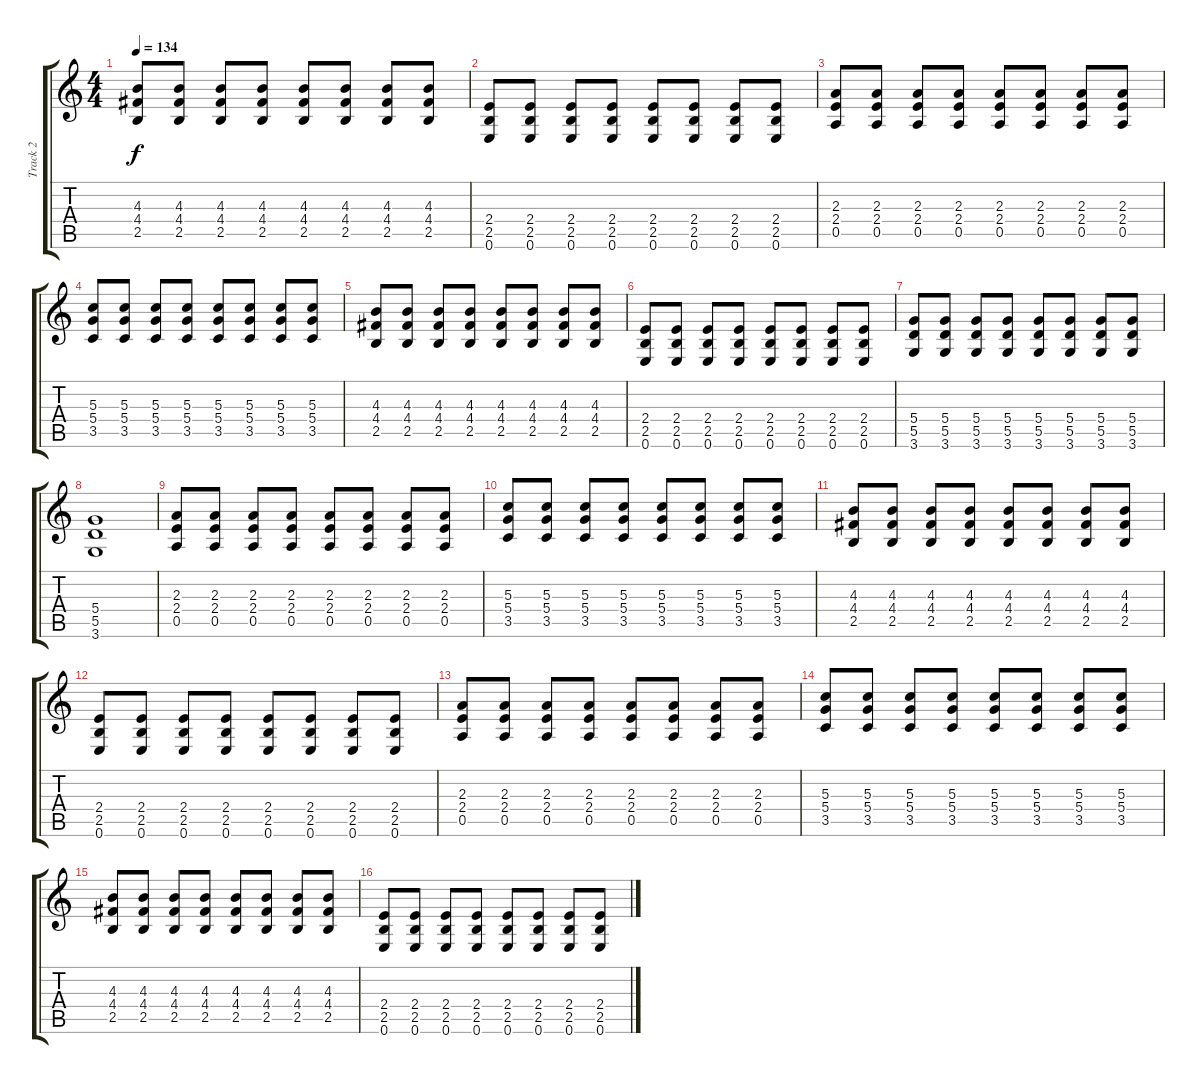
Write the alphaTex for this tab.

\track ("Track 2" "Track 2") {instrument distortionguitar}
\staff {score tabs}
\tuning (E4 B3 G3 D3 A2 E2) {hide}
\ts (4 4)
\tempo 134
\clef g2
\ks c
(4.3 4.4 2.5).8{dy f} (4.3 4.4 2.5).8 (4.3 4.4 2.5).8 (4.3 4.4 2.5).8 (4.3 4.4 2.5).8 (4.3 4.4 2.5).8 (4.3 4.4 2.5).8 (4.3 4.4 2.5).8 |
(2.4 2.5 0.6).8 (2.4 2.5 0.6).8 (2.4 2.5 0.6).8 (2.4 2.5 0.6).8 (2.4 2.5 0.6).8 (2.4 2.5 0.6).8 (2.4 2.5 0.6).8 (2.4 2.5 0.6).8 |
(2.3 2.4 0.5).8 (2.3 2.4 0.5).8 (2.3 2.4 0.5).8 (2.3 2.4 0.5).8 (2.3 2.4 0.5).8 (2.3 2.4 0.5).8 (2.3 2.4 0.5).8 (2.3 2.4 0.5).8 |
(5.3 5.4 3.5).8 (5.3 5.4 3.5).8 (5.3 5.4 3.5).8 (5.3 5.4 3.5).8 (5.3 5.4 3.5).8 (5.3 5.4 3.5).8 (5.3 5.4 3.5).8 (5.3 5.4 3.5).8 |
(4.3 4.4 2.5).8 (4.3 4.4 2.5).8 (4.3 4.4 2.5).8 (4.3 4.4 2.5).8 (4.3 4.4 2.5).8 (4.3 4.4 2.5).8 (4.3 4.4 2.5).8 (4.3 4.4 2.5).8 |
(2.4 2.5 0.6).8 (2.4 2.5 0.6).8 (2.4 2.5 0.6).8 (2.4 2.5 0.6).8 (2.4 2.5 0.6).8 (2.4 2.5 0.6).8 (2.4 2.5 0.6).8 (2.4 2.5 0.6).8 |
(5.4 5.5 3.6).8 (5.4 5.5 3.6).8 (5.4 5.5 3.6).8 (5.4 5.5 3.6).8 (5.4 5.5 3.6).8 (5.4 5.5 3.6).8 (5.4 5.5 3.6).8 (5.4 5.5 3.6).8 |
(5.4 5.5 3.6).1 |
(2.3 2.4 0.5).8 (2.3 2.4 0.5).8 (2.3 2.4 0.5).8 (2.3 2.4 0.5).8 (2.3 2.4 0.5).8 (2.3 2.4 0.5).8 (2.3 2.4 0.5).8 (2.3 2.4 0.5).8 |
(5.3 5.4 3.5).8 (5.3 5.4 3.5).8 (5.3 5.4 3.5).8 (5.3 5.4 3.5).8 (5.3 5.4 3.5).8 (5.3 5.4 3.5).8 (5.3 5.4 3.5).8 (5.3 5.4 3.5).8 |
(4.3 4.4 2.5).8 (4.3 4.4 2.5).8 (4.3 4.4 2.5).8 (4.3 4.4 2.5).8 (4.3 4.4 2.5).8 (4.3 4.4 2.5).8 (4.3 4.4 2.5).8 (4.3 4.4 2.5).8 |
(2.4 2.5 0.6).8 (2.4 2.5 0.6).8 (2.4 2.5 0.6).8 (2.4 2.5 0.6).8 (2.4 2.5 0.6).8 (2.4 2.5 0.6).8 (2.4 2.5 0.6).8 (2.4 2.5 0.6).8 |
(2.3 2.4 0.5).8 (2.3 2.4 0.5).8 (2.3 2.4 0.5).8 (2.3 2.4 0.5).8 (2.3 2.4 0.5).8 (2.3 2.4 0.5).8 (2.3 2.4 0.5).8 (2.3 2.4 0.5).8 |
(5.3 5.4 3.5).8 (5.3 5.4 3.5).8 (5.3 5.4 3.5).8 (5.3 5.4 3.5).8 (5.3 5.4 3.5).8 (5.3 5.4 3.5).8 (5.3 5.4 3.5).8 (5.3 5.4 3.5).8 |
(4.3 4.4 2.5).8 (4.3 4.4 2.5).8 (4.3 4.4 2.5).8 (4.3 4.4 2.5).8 (4.3 4.4 2.5).8 (4.3 4.4 2.5).8 (4.3 4.4 2.5).8 (4.3 4.4 2.5).8 |
(2.4 2.5 0.6).8 (2.4 2.5 0.6).8 (2.4 2.5 0.6).8 (2.4 2.5 0.6).8 (2.4 2.5 0.6).8 (2.4 2.5 0.6).8 (2.4 2.5 0.6).8 (2.4 2.5 0.6).8
